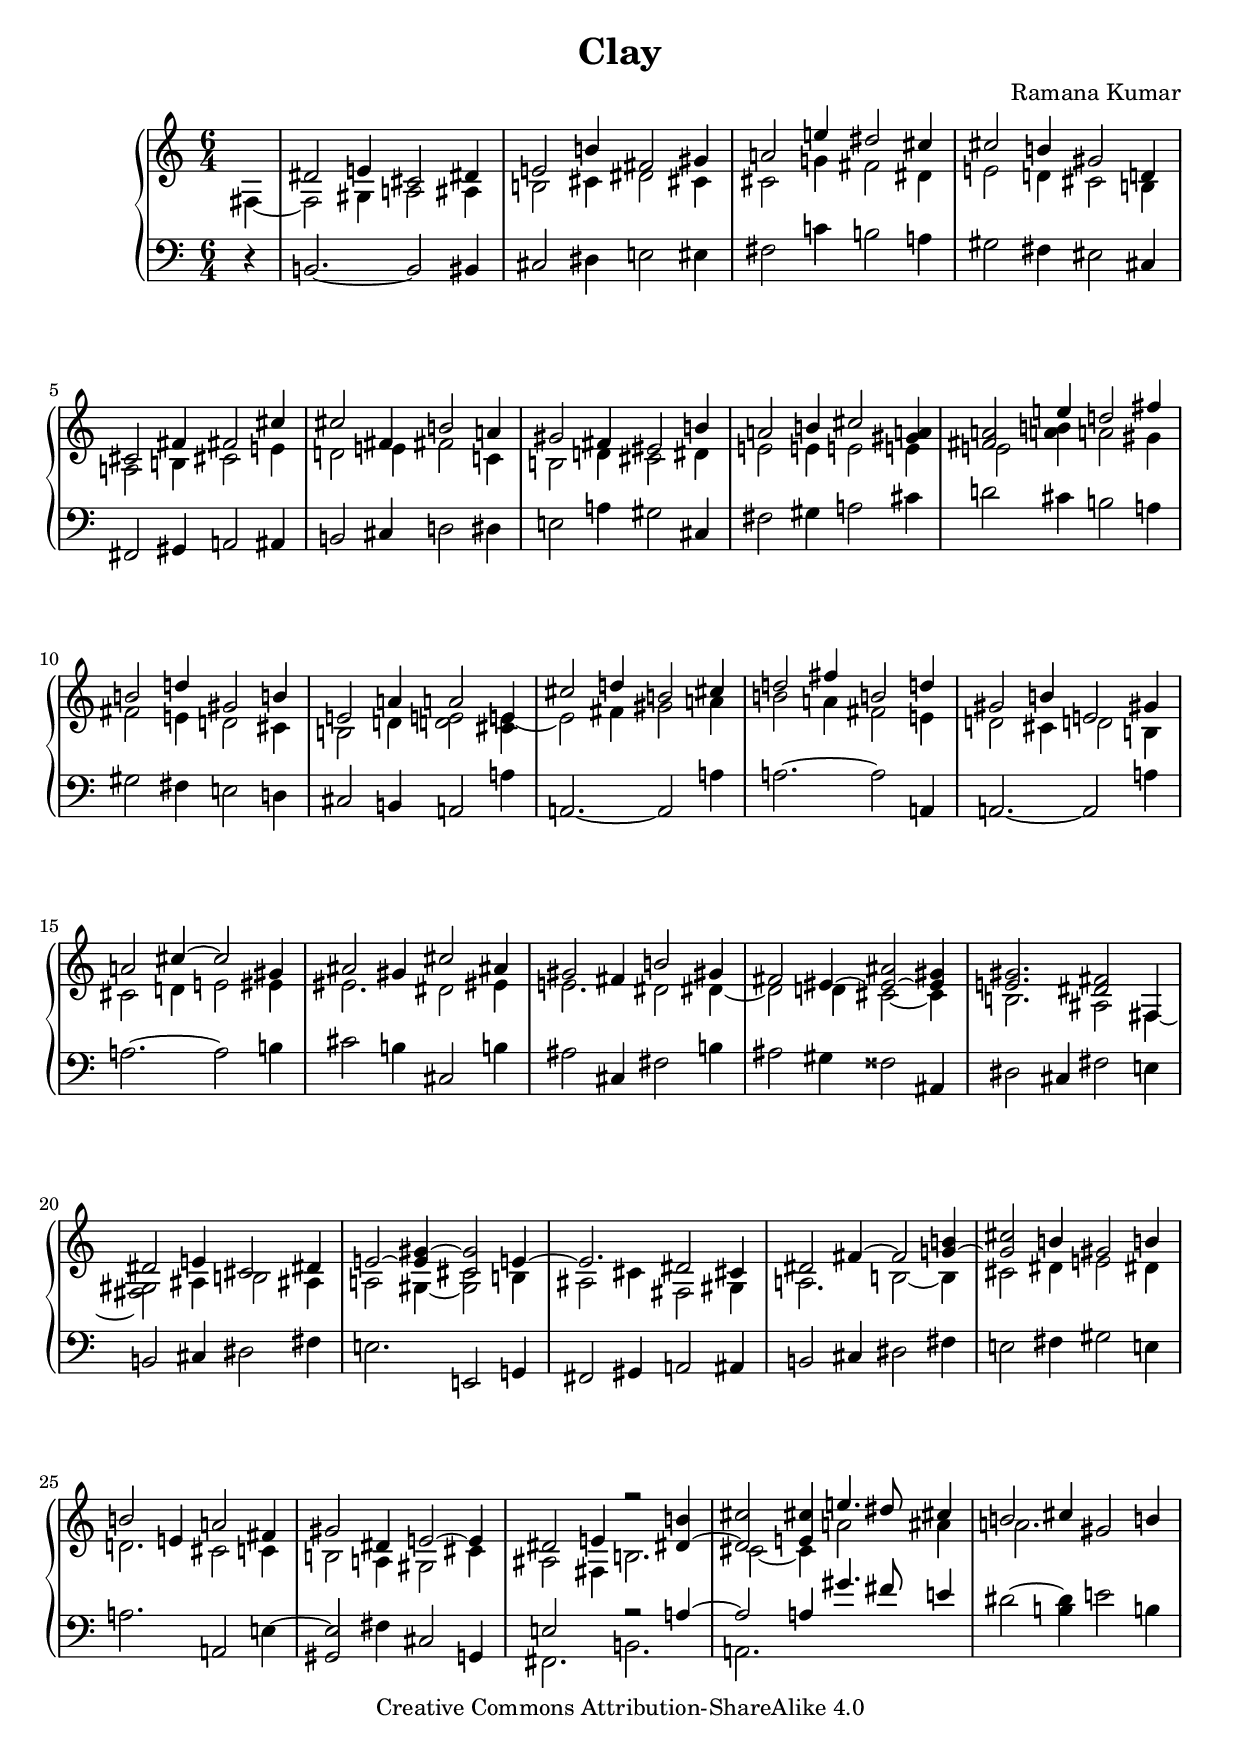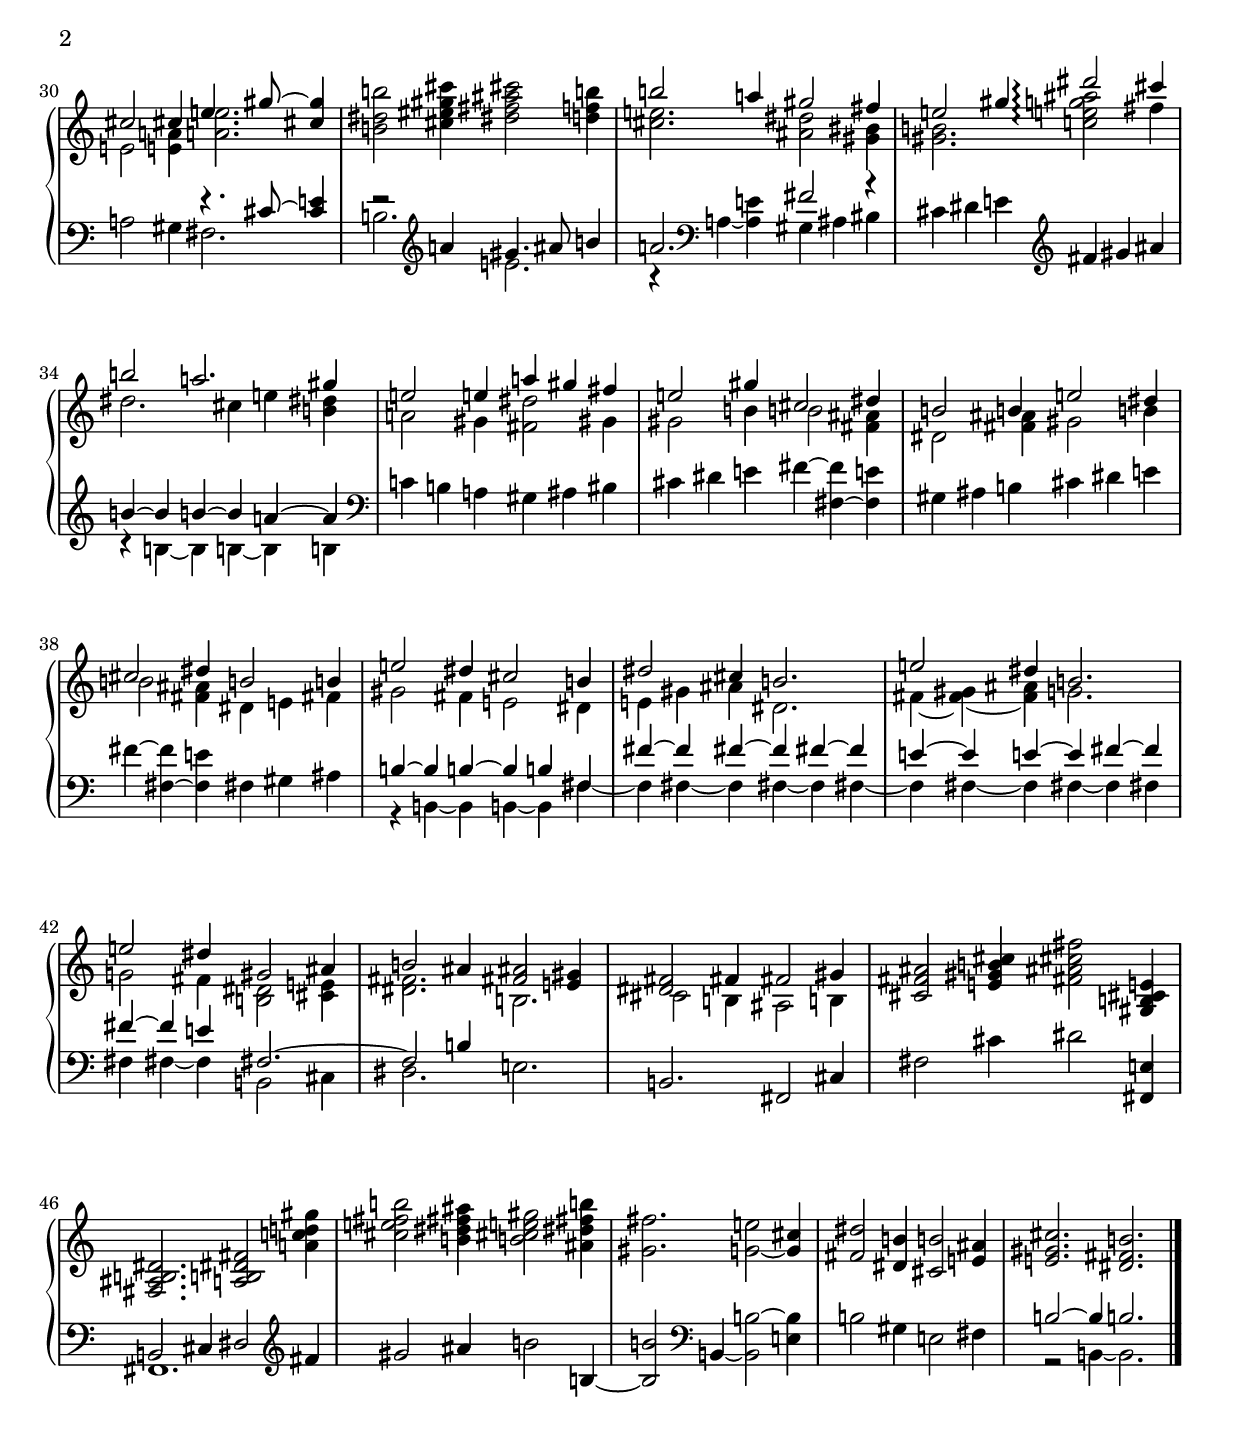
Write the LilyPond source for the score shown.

\version "2.24.3"

\header {
  title = "Clay"
  composer = "Ramana Kumar"
  date = "2023"
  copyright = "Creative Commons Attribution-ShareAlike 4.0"
}

#(set-default-paper-size "a4" 'portrait)
#(ly:set-option 'point-and-click #f)

\score {
  \new PianoStaff <<
    \new Staff \with { \consists "Span_arpeggio_engraver" } {
      \accidentalStyle PianoStaff.dodecaphonic
      \override PianoStaff.TimeSignature.style = #'numbered
      \set Staff.connectArpeggios = ##t

      \clef treble
      \time 6/4
      \partial 4
      << {} \\ { fis4 ~ } >>
      | <<
        { dis'2 e'4 cis'2 dis'4 } \\
        { fis2 gis4 a2 ais4 } >>
      | <<
        { e'2 b'4 fis'2 gis'4 } \\
        { b2 cis'4 dis'2 cis'4 } >>
      | <<
        { a'2 e''4 dis''2 cis''4 } \\
        { cis'2 g'4 fis'2 dis'4 } >>
      | <<
        { cis''2 b'4 gis'2 d'4 } \\
        { e'2 d'4 cis'2 b4 } >>
      | <<
        { cis'2 fis'4 fis'2 cis''4 } \\
        { a2 b4 cis'2 e'4 } >>
      | <<
        { cis''2 fis'4 b'2 a'4 } \\
        { d'2 e'4 fis'2 c'4 } >>
      | <<
        { gis'2 fis'4 eis'2 b'4 } \\
        { b2 d'4 cis'2 dis'4 } >>
      | <<
        { a'2 b'4 cis''2 <a' gis'>4 } \\
        { e'2 e'4 e'2 e'4 } >>
      | <<
        { <a' fis'>2 e''4 d''2 fis''4 } \\
        { e'2 < a' b' >4 a'2 gis'4 } >>
      | <<
        { b'2 d''4 gis'2 b'4 } \\
        { fis'2 e'4 d'2 cis'4 } >>
      | <<
        { e'2 a'4 a'2 e'4 } \\
        { b2 d'4 < d' e' >2 < cis' e' >4 ~ } >>
      | <<
        { cis''2 d''4 b'2 cis''4 } \\
        { e'2 fis'4 gis'2 a'4 } >>
      | <<
        { d''2 fis''4 b'2 d''4 } \\
        { b'2 a'4 fis'2 e'4 } >>
      | <<
        { gis'2 b'4 e'2 gis'4 } \\
        { d'2 cis'4 d'2 b4 } >>
      | <<
        { a'2 cis''4 ~ cis''2 gis'4 } \\
        { cis'2 d'4 e'2 eis'4 } >>
      | <<
        { ais'2 gis'4 cis''2 ais'4 } \\
        { eis'2. dis'2 eis'4 } >>
      | <<
        { gis'2 fis'4 b'2 gis'4 } \\
        { e'2. dis'2 dis'4 ~ } >>
      | <<
        { fis'2 eis'4 ~ < eis' ais' > 2 ~ < eis' gis' >4 } \\
        { dis'2 d'4 cis'2 ~ cis'4 } >>
      | <<
        { < e' gis' >2. < dis' fis' >2 fis4 } \\
        { b2. ais2 fis4 ~ } >>
      | <<
        { dis'2 e'4 cis'2 dis'4 } \\
        { <fis gis>2 ais4 b2 ais4 } >>
      | <<
        { e'2 ~ < e' gis'>4 ~ < cis' gis'>2 e'4 ~ } \\
        { a2 gis4 ~ <gis cis'>2 b4 } >>
      | <<
        { e'2. dis'2 cis'4 } \\
        { ais2 cis'4 fis2 gis4 } >>
      | <<
        { dis'2 fis'4 ~ fis'2 < g' b' >4 ~ } \\
        { a2. b2 ~ b4 } >>
      | <<
        { < g' cis''>2 b'4 gis'2 b'4 } \\
        { cis'2 dis'4 e'2 dis'4 } >>
      | <<
        { b'2 e'4 a'2 fis'4 } \\
        { d'2. cis'2 c'4 } >>
      | <<
        { gis'2 dis'4 e'2 ~ e'4 } \\
        { b2 a4 gis2 cis'4 } >>
      | <<
        { dis'2 e'4 r2 <dis' b'>4 ~ } \\
        { ais2 fis4 b2. } >>
      | <<
        { <dis' cis''>2 <e' cis''>4  e''4. dis''8 cis''4 } \\
        { cis'2 ~ cis'4 a'2 ais'4 } >>
      | <<
        { b'2 cis''4 gis'2 b'4 } \\
        { a'2. s } >>
      | <<
        { cis''2 cis''4 e''4. gis''8  ~ <gis'' cis''>4 } \\
        { e'2 <e' a'>4 <a' e''>2. } >>
      | < b' dis'' b''>2 <cis'' eis'' gis'' cis'''>4
        < dis'' fis'' ais'' cis'''>2 < d'' f'' b''>4
      | <<
        { b''2 a''4 gis''2 fis''4 } \\
        { < cis'' e''>2. <ais' dis''>2 <gis' bis'>4 } >>
      | <<
        { e''2 gis''4 <dis'''>2\arpeggio cis'''4 } \\
        { <gis' b'>2. <c'' e'' g'' ais''>2\arpeggio fis''4 } >>
      | <<
        { b''2 a''2. gis''4 } \\
        { dis''2. cis''4 e'' <b' dis''> } >>
      | <<
        { e''2 e''4 a'' gis'' fis'' } \\
        { a'2 gis'4 <fis' dis''>2 gis'4 } >>
      | <<
        { e''2 gis''4 cis''2 dis''4 } \\
        { gis'2 b'4 b'2 <fis' ais'>4 } >>
      | <<
        { b'2 b'4 e''2 dis''4 } \\
        { dis'2 <fis' ais'>4 gis'2 b'4 } >>
      | <<
        { cis''2 dis''4 b'2 b'4 } \\
        { b'2 <fis' ais'>4 dis'4 e' fis' } >>
      | <<
        { e''2 dis''4 cis''2 b'4 } \\
        { gis'2 fis'4 e'2 dis'4 } >>
      | <<
        { dis''2 cis''4 b'2. } \\
        { e'4 gis' ais' dis'2. } >>
      | <<
        { e''2 dis''4 b'2. } \\
        { fis'4 ~ <fis' gis'> ~ <fis' ais'> g'2. } >>
      | <<
        { e''2 dis''4 gis'2 ais'4 } \\
        { g'2 fis'4 <b dis'>2 <cis' e'>4 } >>
      | <<
        { b'2 ais'4 <fis' ais'>2 <e' gis'>4 } \\
        { <dis' fis'>2. b } >>
      | <<
        { <dis' fis'>2 fis'4 fis'2 gis'4 } \\
        { cis'2 b4 ais2 b4 } >>
      | <cis' fis' ais'>2
        <e' gis' b' cis''>4
        <fis' ais' cis'' fis''>2
        <gis b cis' e'>4
      | <fis ais b dis'>2.
        <a b dis' fis'>2
        <a' c'' d'' gis''>4
      | <cis'' e'' fis'' b''>2
        <b' dis'' fis'' ais''>4
        <b' cis'' e'' gis''>2
        <ais' dis'' fis'' b''>4
      | <gis' fis''>2.
        <g' e''>2 ~ <g' cis''>4
      | <fis' dis''>2 <dis' b'>4 <cis' b'>2 <e' ais'>4
      | <e' gis' cis''>2. <dis' fis' b'>

    }
    \new Staff {
      \clef bass
      r4
      | b,2. ~ b,2 bis,4
      | cis2 dis4 e2 eis4
      | fis2 c'4 b2 a4
      | gis2 fis4 eis2 cis4
      | fis,2 gis,4 a,2 ais,4
      | b,2 cis4 d2 dis4
      | e2 a4 gis2 cis4
      | fis2 gis4 a2 cis'4
      | d'2 cis'4 b2 a4
      | gis2 fis4 e2 d4
      | cis2 b,4 a,2 a4
      | a,2. ~ a,2 a4
      | a2. ~ a2 a,4
      | a,2. ~ a,2 a4
      | a2. ~ a2 b4
      | cis'2 b4 cis2 b4
      | ais2 cis4 fis2 b4
      | ais2 gis4 fisis2 ais,4
      | dis2 cis4 fis2 e4
      | b,2 cis4 dis2 fis4
      | e2. e,2 g,4
      | fis,2 gis,4 a,2 ais,4
      | b,2 cis4 dis2 fis4
      | e2 fis4 gis2 e4
      | a2. a,2 e4 ~
      | < gis, e>2 fis4 cis2 g,4
      | << { e2 s4 r2 a4 ~ } \\ { fis,2. b,2. } >>
      | << { a2 a4 gis'4. fis'8 e'4 } \\ { a,2. } >>
      | dis'2 ~ <dis' b>4 e'2 b4
      | a2 gis4 << { r4. cis'8 ~ < e' cis'>4 } \\ { fis2. } >>
      | << { r2 \clef treble a'4 gis'4. ais'8 b'4 } \\ { b2. e'2. } >>
      | <<
        { a'2. fis'2 r4 } \\
        { r4 \clef bass a ~ <a e'> gis4 ais bis } >>
      | cis'4 dis' e' \clef treble fis' gis' ais'
      | << { b'4 ~ b' b' ~ b' a' ~ a' } \\ { r4 b ~ b b ~ b b } >>
      | \clef bass c'4 b a gis ais bis
      | cis'4 dis' e' fis' ~ < fis' fis> ~ <fis e'>
      | gis4 ais b cis' dis' e'
      | fis'4 ~ <fis' fis> ~ <fis e'> fis gis ais
      | <<
        { b ~ b b ~ b b fis } \\
        { r4 b,4 ~ b, b, ~ b, fis ~ } >>
      | <<
        { fis'4 ~ fis' fis' ~ fis' fis' ~ fis' } \\
        { fis4 fis ~ fis fis ~ fis  fis ~ } >>
      | <<
        { e'4 ~ e' e' ~ e' fis' ~ fis' } \\
        { fis4 fis ~ fis fis ~ fis  fis } >>
      | <<
        { fis'4 ~ fis' e' fis2. ~ } \\
        { fis4 fis ~ fis b,2 cis4 } >>
      | << { fis2 b4 } \\ { dis2. } >> e2.
      | b,2. fis,2 cis4
      | fis2 cis'4 dis'2 <fis, e>4
      | << { b,2 cis4 dis2 \clef treble fis'4 } \\ { fis,1. } >>
      | gis'2 ais'4 b'2 b4 ~
      | < b b'>2 \clef bass b,4 ~ <b, b>2 ~ <e b>4
      | b2 gis4 e2 fis4
      | << { b2 ~ b4 b2. } \\ { r2 b,4 ~ b,2. } >>
      \bar "|."
    }
  >>
\layout{}
}
